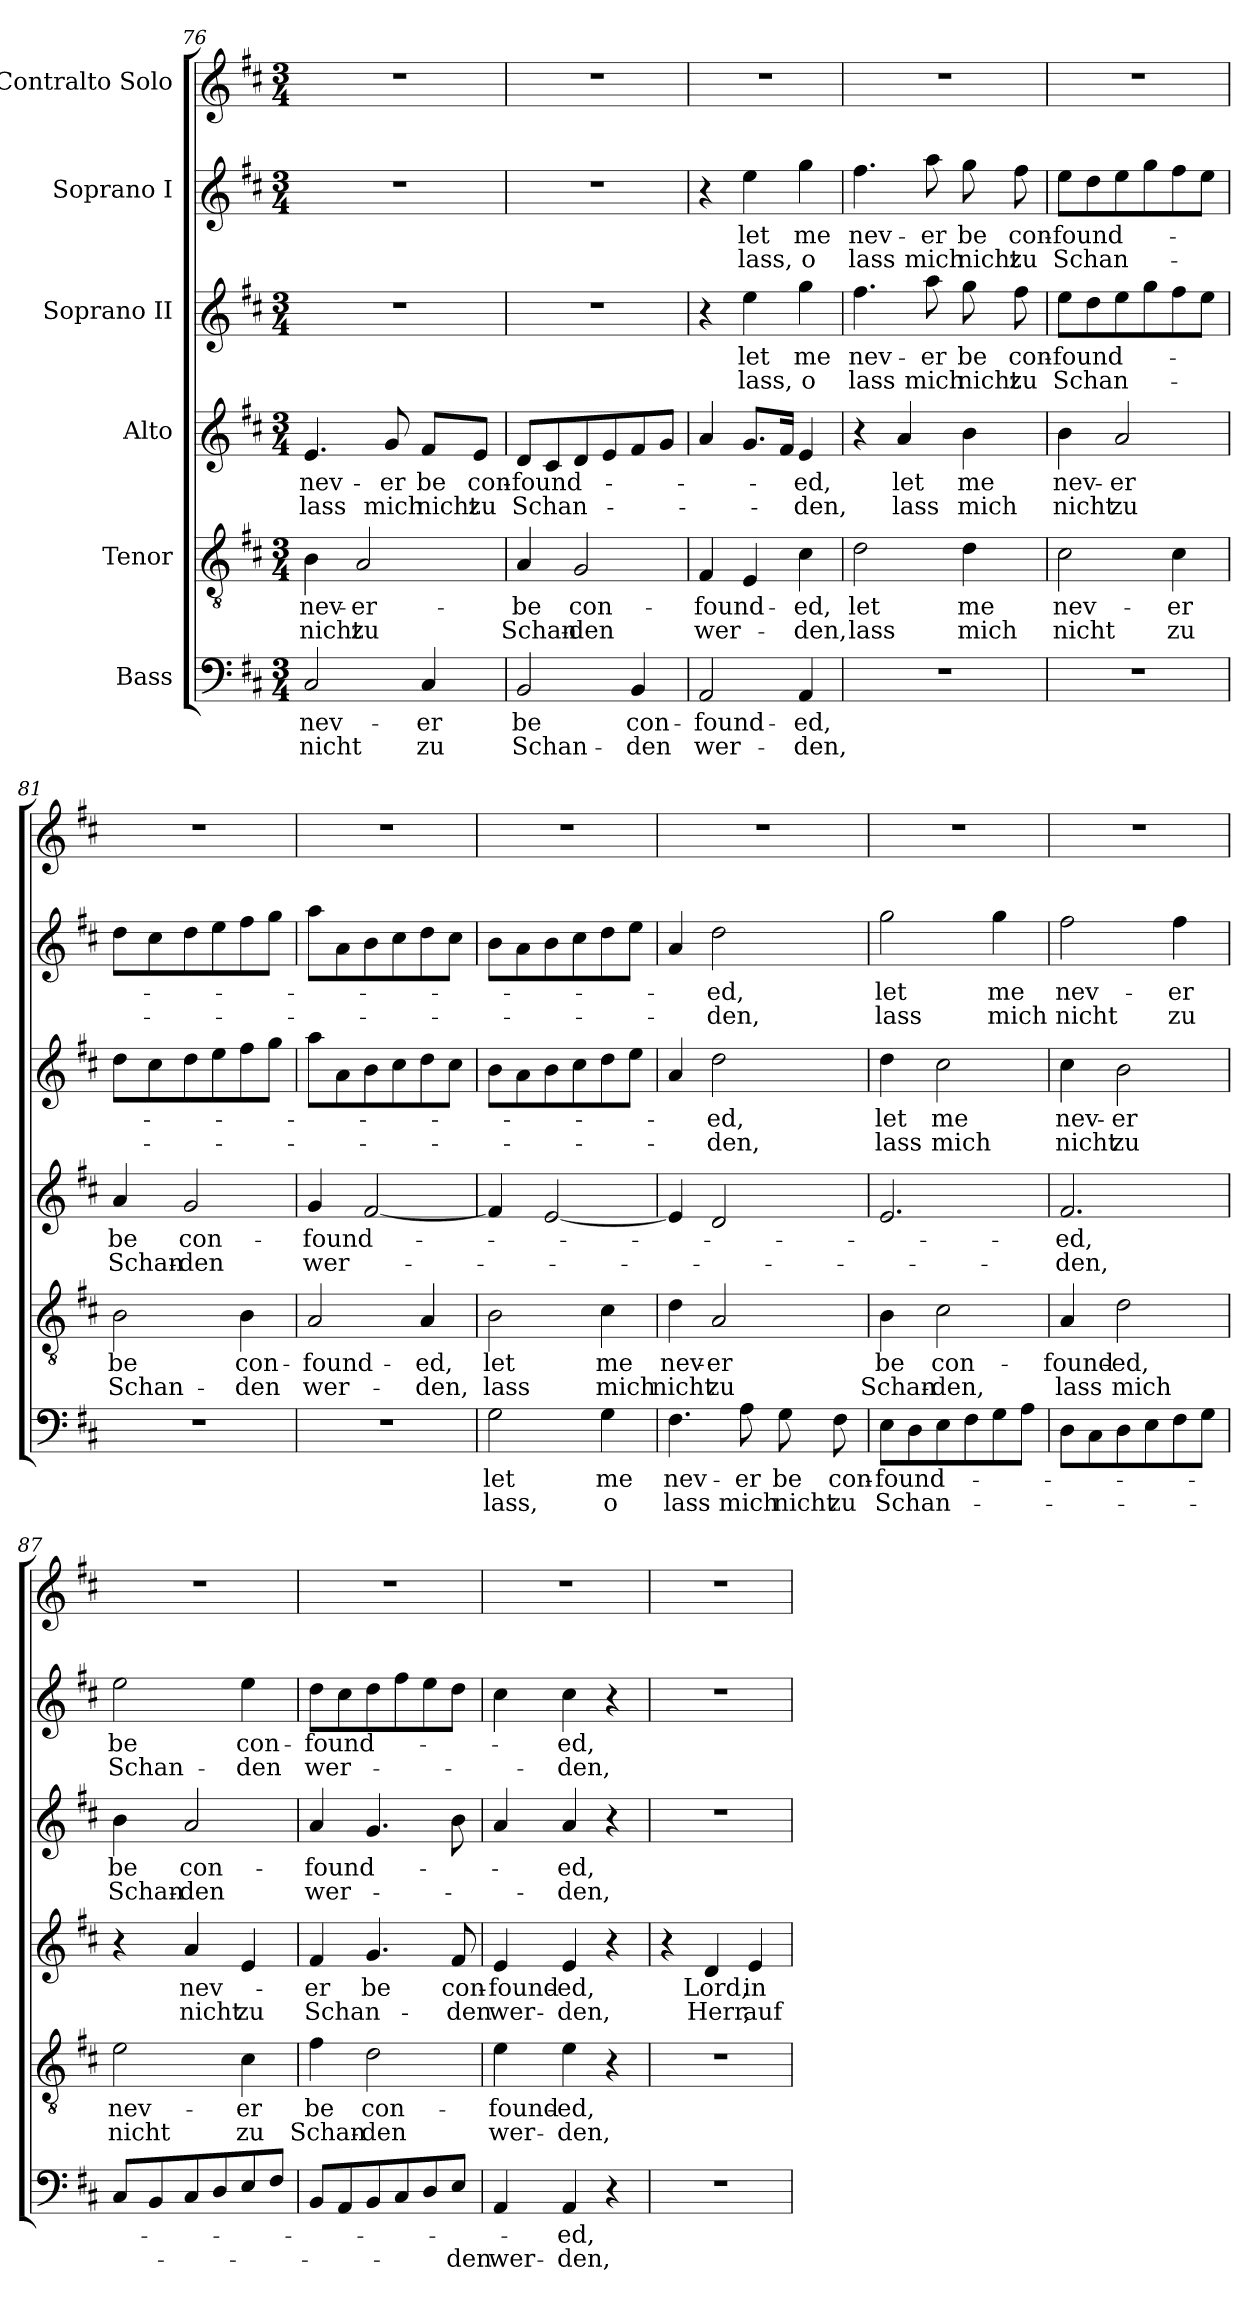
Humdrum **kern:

**kern	**text	**text	**kern	**text	**text	**kern	**text	**text	**kern	**text	**text	**kern	**text	**text	**kern
*part6	*part6	*part6	*part5	*part5	*part5	*part4	*part4	*part4	*part3	*part3	*part3	*part2	*part2	*part2	*part1
*staff6	*staff6	*staff6	*staff5	*staff5	*staff5	*staff4	*staff4	*staff4	*staff3	*staff3	*staff3	*staff2	*staff2	*staff2	*staff1
*I"Bass	*	*	*I"Tenor	*	*	*I"Alto	*	*	*I"Soprano II	*	*	*I"Soprano I	*	*	*I"Contralto Solo
*clefF4	*	*	*clefGv2	*	*	*clefG2	*	*	*clefG2	*	*	*clefG2	*	*	*clefG2
*k[f#c#]	*	*	*k[f#c#]	*	*	*k[f#c#]	*	*	*k[f#c#]	*	*	*k[f#c#]	*	*	*k[f#c#]
*D:	*	*	*D:	*	*	*D:	*	*	*D:	*	*	*D:	*	*	*D:
*M3/4	*	*	*M3/4	*	*	*M3/4	*	*	*M3/4	*	*	*M3/4	*	*	*M3/4
=76	=76	=76	=76	=76	=76	=76	=76	=76	=76	=76	=76	=76	=76	=76	=76
!	!LO:LY:b	!LO:LY:b	!	!LO:LY:b	!LO:LY:b	!	!LO:LY:b	!LO:LY:b	!	!	!	!	!	!	!
2C#/	nev-	nicht	4B\	nev-	nicht	4.e/	nev-	lass	2.r	.	.	2.r	.	.	2.r
!	!	!	!	!LO:LY:b	!LO:LY:b	!	!	!	!	!	!	!	!	!	!
.	.	.	2A/	-er-	zu	.	.	.	.	.	.	.	.	.	.
!	!	!	!	!	!	!	!LO:LY:b	!LO:LY:b	!	!	!	!	!	!	!
.	.	.	.	.	.	8g/	-er	mich	.	.	.	.	.	.	.
!	!LO:LY:b	!LO:LY:b	!	!	!	!	!LO:LY:b	!LO:LY:b	!	!	!	!	!	!	!
4C#/	-er	zu	.	.	.	8f#/L	be	nicht	.	.	.	.	.	.	.
!	!	!	!	!	!	!	!LO:LY:b	!LO:LY:b	!	!	!	!	!	!	!
.	.	.	.	.	.	8e/J	con-	zu	.	.	.	.	.	.	.
=77	=77	=77	=77	=77	=77	=77	=77	=77	=77	=77	=77	=77	=77	=77	=77
!	!LO:LY:b	!LO:LY:b	!	!LO:LY:b	!LO:LY:b	!	!LO:LY:b	!LO:LY:b	!	!	!	!	!	!	!
2BB/	be	Schan-	4A/	-be	Schan-	8d/L	-found-	Schan-	2.r	.	.	2.r	.	.	2.r
.	.	.	.	.	.	8c#/	.	.	.	.	.	.	.	.	.
!	!	!	!	!LO:LY:b	!LO:LY:b	!	!	!	!	!	!	!	!	!	!
.	.	.	2G/	con-	-den	8d/	.	.	.	.	.	.	.	.	.
.	.	.	.	.	.	8e/	.	.	.	.	.	.	.	.	.
!	!LO:LY:b	!LO:LY:b	!	!	!	!	!	!	!	!	!	!	!	!	!
4BB/	con-	-den	.	.	.	8f#/	.	.	.	.	.	.	.	.	.
.	.	.	.	.	.	8g/J	.	.	.	.	.	.	.	.	.
=78	=78	=78	=78	=78	=78	=78	=78	=78	=78	=78	=78	=78	=78	=78	=78
!	!LO:LY:b	!LO:LY:b	!	!LO:LY:b	!LO:LY:b	!	!	!	!	!	!	!	!	!	!
2AA/	-found-	wer-	4F#/	-found-	wer-	4a/	.	.	4r	.	.	4r	.	.	2.r
!	!	!	!	!	!	!	!	!	!	!LO:LY:b	!LO:LY:b	!	!LO:LY:b	!LO:LY:b	!
.	.	.	4E/	.	.	8.g/L	.	.	4ee\	let	lass,	4ee\	let	lass,	.
.	.	.	.	.	.	16f#/Jk	.	.	.	.	.	.	.	.	.
!	!LO:LY:b	!LO:LY:b	!	!LO:LY:b	!LO:LY:b	!	!LO:LY:b	!LO:LY:b	!	!LO:LY:b	!LO:LY:b	!	!LO:LY:b	!LO:LY:b	!
4AA/	-ed,	-den,	4c#\	-ed,	-den,	4e/	-ed,	-den,	4gg\	me	o	4gg\	me	o	.
!!LO:PB:g=z
=79	=79	=79	=79	=79	=79	=79	=79	=79	=79	=79	=79	=79	=79	=79	=79
!	!	!	!	!LO:LY:b	!LO:LY:b	!	!	!	!	!LO:LY:b	!LO:LY:b	!	!LO:LY:b	!LO:LY:b	!
2.r	.	.	2d\	let	lass	4r	.	.	4.ff#\	nev-	lass	4.ff#\	nev-	lass	2.r
!	!	!	!	!	!	!	!LO:LY:b	!LO:LY:b	!	!	!	!	!	!	!
.	.	.	.	.	.	4a/	let	lass	.	.	.	.	.	.	.
!	!	!	!	!	!	!	!	!	!	!LO:LY:b	!LO:LY:b	!	!LO:LY:b	!LO:LY:b	!
.	.	.	.	.	.	.	.	.	8aa\	-er	mich	8aa\	-er	mich	.
!	!	!	!	!LO:LY:b	!LO:LY:b	!	!LO:LY:b	!LO:LY:b	!	!LO:LY:b	!LO:LY:b	!	!LO:LY:b	!LO:LY:b	!
.	.	.	4d\	me	mich	4b\	me	mich	8gg\	be	nicht	8gg\	be	nicht	.
!	!	!	!	!	!	!	!	!	!	!LO:LY:b	!LO:LY:b	!	!LO:LY:b	!LO:LY:b	!
.	.	.	.	.	.	.	.	.	8ff#\	con-	zu	8ff#\	con-	zu	.
!!LO:PB:g=z
=80	=80	=80	=80	=80	=80	=80	=80	=80	=80	=80	=80	=80	=80	=80	=80
!	!	!	!	!LO:LY:b	!LO:LY:b	!	!LO:LY:b	!LO:LY:b	!	!LO:LY:b	!LO:LY:b	!	!LO:LY:b	!LO:LY:b	!
2.r	.	.	2c#\	nev-	nicht	4b\	nev-	nicht	8ee\L	-found-	Schan-	8ee\L	-found-	Schan-	2.r
.	.	.	.	.	.	.	.	.	8dd\	.	.	8dd\	.	.	.
!	!	!	!	!	!	!	!LO:LY:b	!LO:LY:b	!	!	!	!	!	!	!
.	.	.	.	.	.	2a/	-er	zu	8ee\	.	.	8ee\	.	.	.
.	.	.	.	.	.	.	.	.	8gg\	.	.	8gg\	.	.	.
!	!	!	!	!LO:LY:b	!LO:LY:b	!	!	!	!	!	!	!	!	!	!
.	.	.	4c#\	-er	zu	.	.	.	8ff#\	.	.	8ff#\	.	.	.
.	.	.	.	.	.	.	.	.	8ee\J	.	.	8ee\J	.	.	.
=81	=81	=81	=81	=81	=81	=81	=81	=81	=81	=81	=81	=81	=81	=81	=81
!	!	!	!	!LO:LY:b	!LO:LY:b	!	!LO:LY:b	!LO:LY:b	!	!	!	!	!	!	!
2.r	.	.	2B\	be	Schan-	4a/	be	Schan-	8dd\L	.	.	8dd\L	.	.	2.r
.	.	.	.	.	.	.	.	.	8cc#\	.	.	8cc#\	.	.	.
!	!	!	!	!	!	!	!LO:LY:b	!LO:LY:b	!	!	!	!	!	!	!
.	.	.	.	.	.	2g/	con-	-den	8dd\	.	.	8dd\	.	.	.
.	.	.	.	.	.	.	.	.	8ee\	.	.	8ee\	.	.	.
!	!	!	!	!LO:LY:b	!LO:LY:b	!	!	!	!	!	!	!	!	!	!
.	.	.	4B\	con-	-den	.	.	.	8ff#\	.	.	8ff#\	.	.	.
.	.	.	.	.	.	.	.	.	8gg\J	.	.	8gg\J	.	.	.
=82	=82	=82	=82	=82	=82	=82	=82	=82	=82	=82	=82	=82	=82	=82	=82
!	!	!	!	!LO:LY:b	!LO:LY:b	!	!LO:LY:b	!LO:LY:b	!	!	!	!	!	!	!
2.r	.	.	2A/	-found-	wer-	4g/	-found-	wer-	8aa\L	.	.	8aa\L	.	.	2.r
.	.	.	.	.	.	.	.	.	8a\	.	.	8a\	.	.	.
.	.	.	.	.	.	[2f#/	.	.	8b\	.	.	8b\	.	.	.
.	.	.	.	.	.	.	.	.	8cc#\	.	.	8cc#\	.	.	.
!	!	!	!	!LO:LY:b	!LO:LY:b	!	!	!	!	!	!	!	!	!	!
.	.	.	4A/	-ed,	-den,	.	.	.	8dd\	.	.	8dd\	.	.	.
.	.	.	.	.	.	.	.	.	8cc#\J	.	.	8cc#\J	.	.	.
=83	=83	=83	=83	=83	=83	=83	=83	=83	=83	=83	=83	=83	=83	=83	=83
!	!LO:LY:b	!LO:LY:b	!	!LO:LY:b	!LO:LY:b	!	!	!	!	!	!	!	!	!	!
2G\	let	lass,	2B\	let	lass	4f#/]	.	.	8b\L	.	.	8b\L	.	.	2.r
.	.	.	.	.	.	.	.	.	8a\	.	.	8a\	.	.	.
.	.	.	.	.	.	[2e/	.	.	8b\	.	.	8b\	.	.	.
.	.	.	.	.	.	.	.	.	8cc#\	.	.	8cc#\	.	.	.
!	!LO:LY:b	!LO:LY:b	!	!LO:LY:b	!LO:LY:b	!	!	!	!	!	!	!	!	!	!
4G\	me	o	4c#\	me	mich	.	.	.	8dd\	.	.	8dd\	.	.	.
.	.	.	.	.	.	.	.	.	8ee\J	.	.	8ee\J	.	.	.
=84	=84	=84	=84	=84	=84	=84	=84	=84	=84	=84	=84	=84	=84	=84	=84
!	!LO:LY:b	!LO:LY:b	!	!LO:LY:b	!LO:LY:b	!	!	!	!	!	!	!	!	!	!
4.F#\	nev-	lass	4d\	nev-	nicht	4e/]	.	.	4a/	.	.	4a/	.	.	2.r
!	!	!	!	!LO:LY:b	!LO:LY:b	!	!	!	!	!LO:LY:b	!LO:LY:b	!	!LO:LY:b	!LO:LY:b	!
.	.	.	2A/	-er	zu	2d/	.	.	2dd\	-ed,	-den,	2dd\	-ed,	-den,	.
!	!LO:LY:b	!LO:LY:b	!	!	!	!	!	!	!	!	!	!	!	!	!
8A\	-er	mich	.	.	.	.	.	.	.	.	.	.	.	.	.
!	!LO:LY:b	!LO:LY:b	!	!	!	!	!	!	!	!	!	!	!	!	!
8G\	be	nicht	.	.	.	.	.	.	.	.	.	.	.	.	.
!	!LO:LY:b	!LO:LY:b	!	!	!	!	!	!	!	!	!	!	!	!	!
8F#\	con-	zu	.	.	.	.	.	.	.	.	.	.	.	.	.
!!LO:PB:g=z
=85	=85	=85	=85	=85	=85	=85	=85	=85	=85	=85	=85	=85	=85	=85	=85
!	!LO:LY:b	!LO:LY:b	!	!LO:LY:b	!LO:LY:b	!	!	!	!	!LO:LY:b	!LO:LY:b	!	!LO:LY:b	!LO:LY:b	!
8E\L	-found-	Schan-	4B\	be	Schan-	2.e/	.	.	4dd\	let	lass	2gg\	let	lass	2.r
8D\	.	.	.	.	.	.	.	.	.	.	.	.	.	.	.
!	!	!	!	!LO:LY:b	!LO:LY:b	!	!	!	!	!LO:LY:b	!LO:LY:b	!	!	!	!
8E\	.	.	2c#\	con-	-den,	.	.	.	2cc#\	me	mich	.	.	.	.
8F#\	.	.	.	.	.	.	.	.	.	.	.	.	.	.	.
!	!	!	!	!	!	!	!	!	!	!	!	!	!LO:LY:b	!LO:LY:b	!
8G\	.	.	.	.	.	.	.	.	.	.	.	4gg\	me	mich	.
8A\J	.	.	.	.	.	.	.	.	.	.	.	.	.	.	.
!!LO:PB:g=z
=86	=86	=86	=86	=86	=86	=86	=86	=86	=86	=86	=86	=86	=86	=86	=86
!	!	!	!	!LO:LY:b	!LO:LY:b	!	!LO:LY:b	!LO:LY:b	!	!LO:LY:b	!LO:LY:b	!	!LO:LY:b	!LO:LY:b	!
8D\L	.	.	4A/	-found-	lass	2.f#/	-ed,	-den,	4cc#\	nev-	nicht	2ff#\	nev-	nicht	2.r
8C#\	.	.	.	.	.	.	.	.	.	.	.	.	.	.	.
!	!	!	!	!LO:LY:b	!LO:LY:b	!	!	!	!	!LO:LY:b	!LO:LY:b	!	!	!	!
8D\	.	.	2d\	-ed,	mich	.	.	.	2b\	-er	zu	.	.	.	.
8E\	.	.	.	.	.	.	.	.	.	.	.	.	.	.	.
!	!	!	!	!	!	!	!	!	!	!	!	!	!LO:LY:b	!LO:LY:b	!
8F#\	.	.	.	.	.	.	.	.	.	.	.	4ff#\	-er	zu	.
8G\J	.	.	.	.	.	.	.	.	.	.	.	.	.	.	.
=87	=87	=87	=87	=87	=87	=87	=87	=87	=87	=87	=87	=87	=87	=87	=87
!	!	!	!	!LO:LY:b	!LO:LY:b	!	!	!	!	!LO:LY:b	!LO:LY:b	!	!LO:LY:b	!LO:LY:b	!
8C#/L	.	.	2e\	nev-	nicht	4r	.	.	4b\	be	Schan-	2ee\	be	Schan-	2.r
8BB/	.	.	.	.	.	.	.	.	.	.	.	.	.	.	.
!	!	!	!	!	!	!	!LO:LY:b	!LO:LY:b	!	!LO:LY:b	!LO:LY:b	!	!	!	!
8C#/	.	.	.	.	.	4a/	nev-	nicht	2a/	con-	-den	.	.	.	.
8D/	.	.	.	.	.	.	.	.	.	.	.	.	.	.	.
!	!	!	!	!LO:LY:b	!LO:LY:b	!	!	!LO:LY:b	!	!	!	!	!LO:LY:b	!LO:LY:b	!
8E/	.	.	4c#\	-er	zu	4e/	.	zu	.	.	.	4ee\	con-	-den	.
8F#/J	.	.	.	.	.	.	.	.	.	.	.	.	.	.	.
=88	=88	=88	=88	=88	=88	=88	=88	=88	=88	=88	=88	=88	=88	=88	=88
!	!	!	!	!LO:LY:b	!LO:LY:b	!	!LO:LY:b	!LO:LY:b	!	!LO:LY:b	!LO:LY:b	!	!LO:LY:b	!LO:LY:b	!
8BB/L	.	.	4f#\	be	Schan-	4f#/	-er	Schan-	4a/	-found-	wer-	8dd\L	-found-	wer-	2.r
8AA/	.	.	.	.	.	.	.	.	.	.	.	8cc#\	.	.	.
!	!	!	!	!LO:LY:b	!LO:LY:b	!	!LO:LY:b	!	!	!	!	!	!	!	!
8BB/	.	.	2d\	con-	-den	4.g/	be	.	4.g/	.	.	8dd\	.	.	.
8C#/	.	.	.	.	.	.	.	.	.	.	.	8ff#\	.	.	.
8D/	.	.	.	.	.	.	.	.	.	.	.	8ee\	.	.	.
!	!	!LO:LY:b	!	!	!	!	!LO:LY:b	!LO:LY:b	!	!	!	!	!	!	!
8E/J	.	-den	.	.	.	8f#/	con-	-den	8b\	.	.	8dd\J	.	.	.
=89	=89	=89	=89	=89	=89	=89	=89	=89	=89	=89	=89	=89	=89	=89	=89
!	!	!LO:LY:b	!	!LO:LY:b	!LO:LY:b	!	!LO:LY:b	!LO:LY:b	!	!	!	!	!	!	!
4AA/	.	wer-	4e\	-found-	wer-	4e/	-found-	wer-	4a/	.	.	4cc#\	.	.	2.r
!	!LO:LY:b	!LO:LY:b	!	!LO:LY:b	!LO:LY:b	!	!LO:LY:b	!LO:LY:b	!	!LO:LY:b	!LO:LY:b	!	!LO:LY:b	!LO:LY:b	!
4AA/	-ed,	-den,	4e\	-ed,	-den,	4e/	-ed,	-den,	4a/	-ed,	-den,	4cc#\	-ed,	-den,	.
4r	.	.	4r	.	.	4r	.	.	4r	.	.	4r	.	.	.
=90	=90	=90	=90	=90	=90	=90	=90	=90	=90	=90	=90	=90	=90	=90	=90
2.r	.	.	2.r	.	.	4r	.	.	2.r	.	.	2.r	.	.	2.r
!	!	!	!	!	!	!	!LO:LY:b	!LO:LY:b	!	!	!	!	!	!	!
.	.	.	.	.	.	4d/	Lord,	Herr,	.	.	.	.	.	.	.
!	!	!	!	!	!	!	!LO:LY:b	!LO:LY:b	!	!	!	!	!	!	!
.	.	.	.	.	.	4e/	in	auf	.	.	.	.	.	.	.
=	=	=	=	=	=	=	=	=	=	=	=	=	=	=	=
*-	*-	*-	*-	*-	*-	*-	*-	*-	*-	*-	*-	*-	*-	*-	*-
